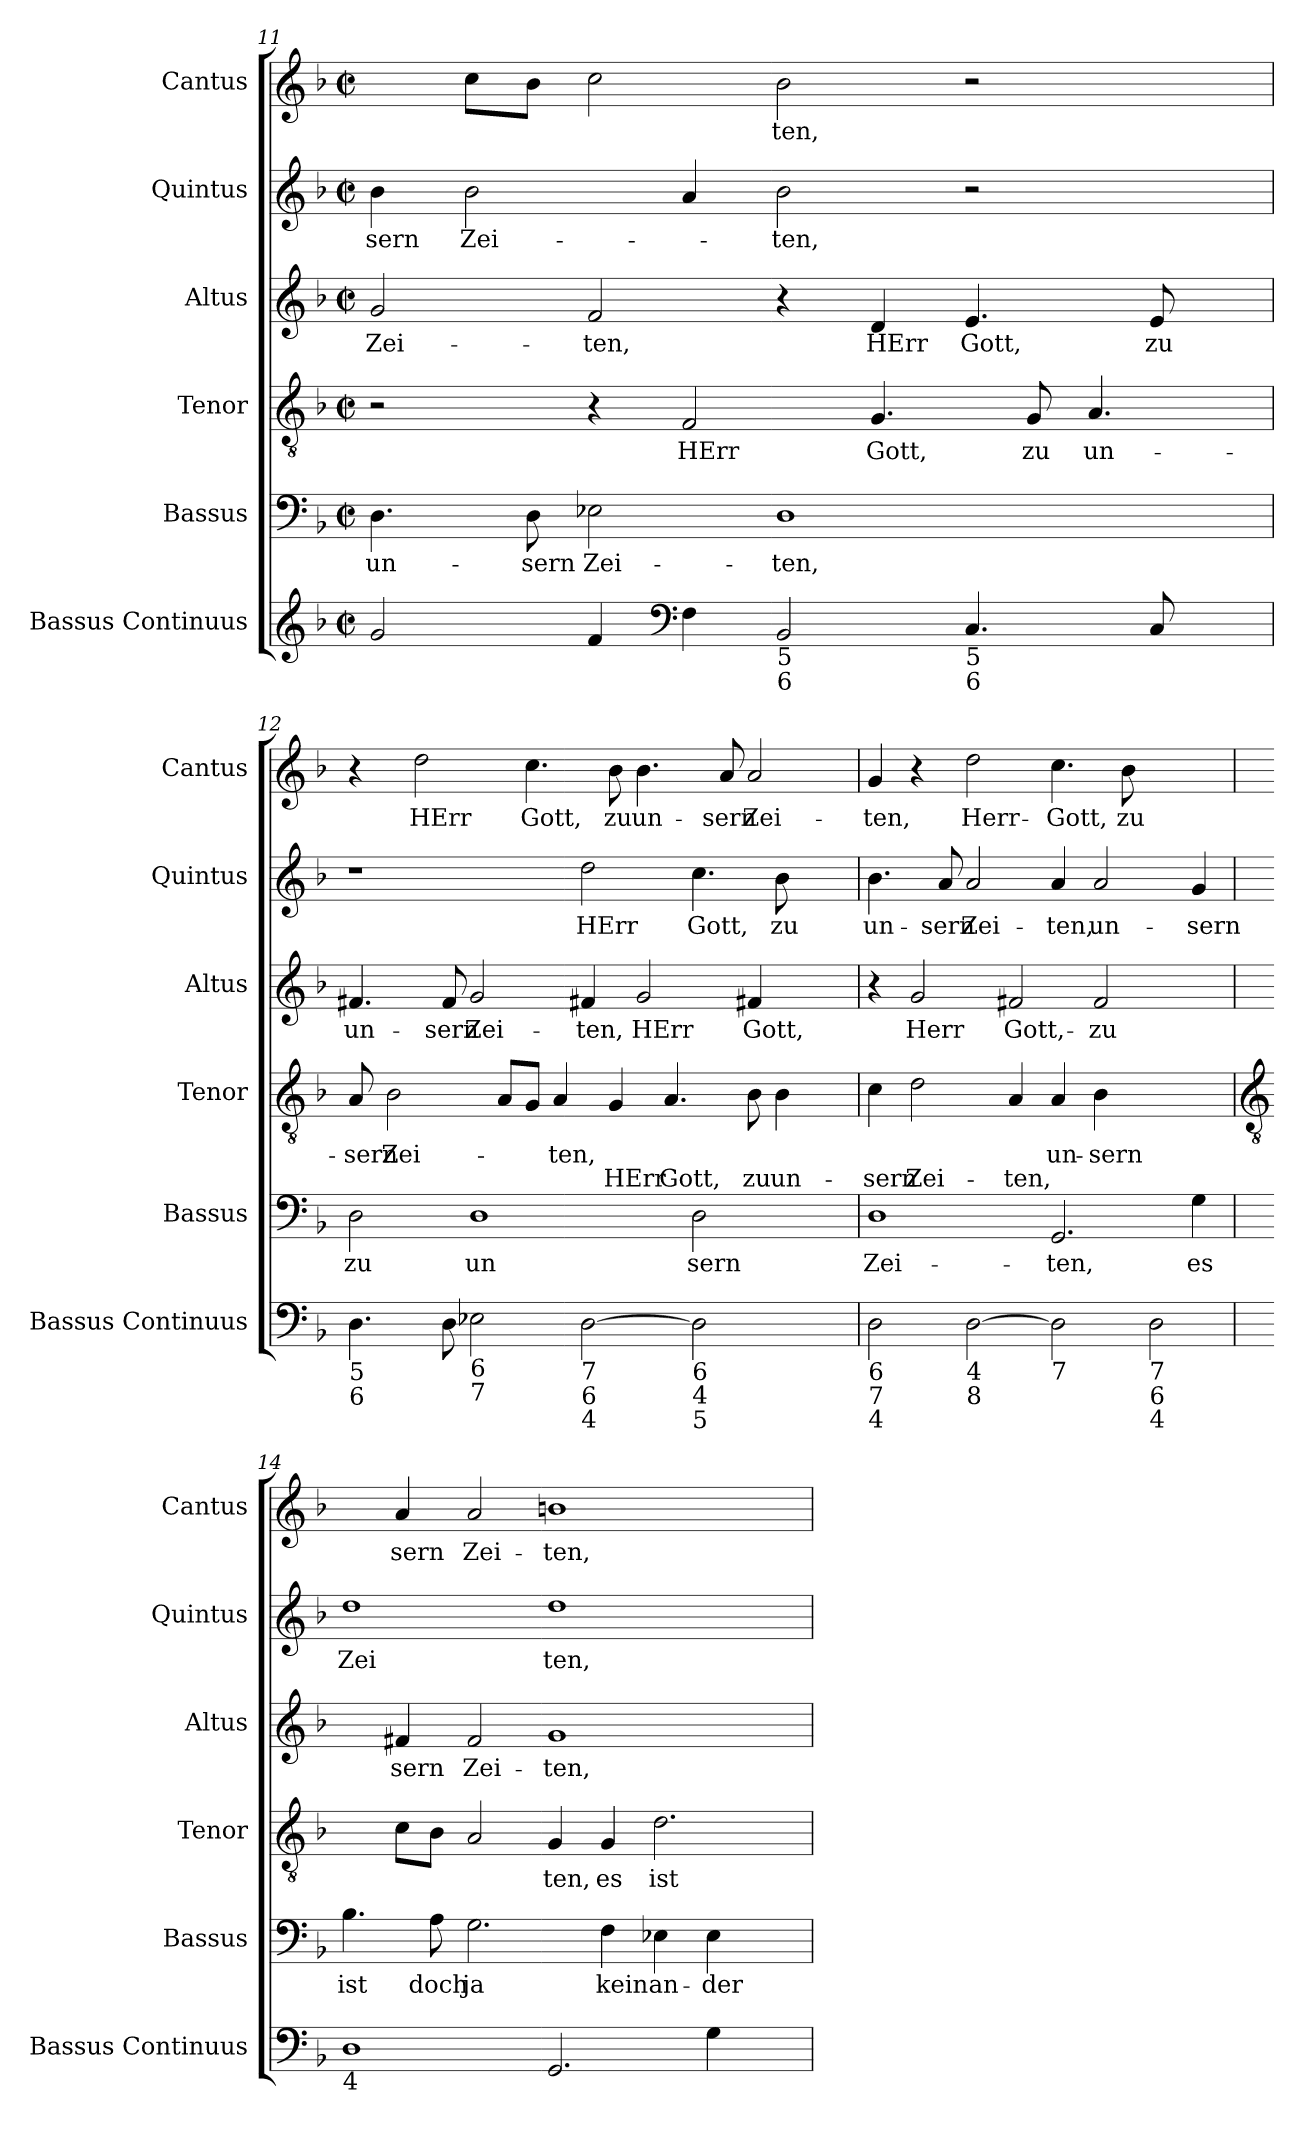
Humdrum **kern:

**kern	**kern	**text	**kern	**text	**text	**kern	**text	**kern	**text	**kern	**text
*part6	*part5	*part5	*part4	*part4	*part4	*part3	*part3	*part2	*part2	*part1	*part1
*staff6	*staff5	*staff5	*staff4	*staff4	*staff4	*staff3	*staff3	*staff2	*staff2	*staff1	*staff1
*I"Bassus Continuus	*I"Bassus	*	*I"Tenor	*	*	*I"Altus	*	*I"Quintus	*	*I"Cantus	*
*I'Bassus Continuus	*I'Bassus	*	*I'Tenor	*	*	*I'Altus	*	*I'Quintus	*	*I'Cantus	*
!!LO:LB:g=z
*clefG2	*clefF4	*	*clefGv2	*	*	*clefG2	*	*clefG2	*	*clefG2	*
*k[b-]	*k[b-]	*	*k[b-]	*	*	*k[b-]	*	*k[b-]	*	*k[b-]	*
*F:	*F:	*	*F:	*	*	*F:	*	*F:	*	*F:	*
*M4/2	*M4/2	*	*M4/2	*	*	*M4/2	*	*M4/2	*	*M4/2	*
*met(c|)	*met(c|)	*	*met(c|)	*	*	*met(c|)	*	*met(c|)	*	*met(c|)	*
=11	=11	=11	=11	=11	=11	=11	=11	=11	=11	=11	=11
!	!	!LO:LY:b	!	!	!	!	!LO:LY:b	!	!LO:LY:b	!	!
2g	4.D	un-	2r	.	.	2g	Zei-	4b-	-sern	4ddyy]	.
!	!	!	!	!	!	!	!	!	!LO:LY:b	!	!
.	.	.	.	.	.	.	.	2b-	Zei-	8ccL	.
!	!	!LO:LY:b	!	!	!	!	!	!	!	!	!
.	8D	-sern	.	.	.	.	.	.	.	8b-J	.
!	!	!LO:LY:b	!	!	!	!	!LO:LY:b	!	!	!	!
4f	2E-X	Zei-	4r	.	.	2f	-ten,	.	.	2cc	.
*clefF4	*	*	*	*	*	*	*	*	*	*	*
!	!	!	!	!LO:LY:b	!	!	!	!	!	!	!
4F	.	.	2F	HErr	.	.	.	4a	.	.	.
!LO:TX:b:t=5	!	!	!	!	!	!	!	!	!	!	!
!LO:TX:b:t=6	!	!	!	!	!	!	!	!	!	!	!
!	!	!LO:LY:b	!	!	!	!	!	!	!LO:LY:b	!	!LO:LY:b
2BB-	1D	-ten,	.	.	.	4r	.	2b-	-ten,	2b-	ten,
!	!	!	!	!LO:LY:b	!	!	!LO:LY:b	!	!	!	!
.	.	.	4.G	Gott,	.	4d	HErr	.	.	.	.
!LO:TX:b:t=5	!	!	!	!	!	!	!	!	!	!	!
!LO:TX:b:t=6	!	!	!	!	!	!	!	!	!	!	!
!	!	!	!	!	!	!	!LO:LY:b	!	!	!	!
4.C	.	.	.	.	.	4.e	Gott,	2r	.	2r	.
!	!	!	!	!LO:LY:b	!	!	!	!	!	!	!
.	.	.	8G	zu	.	.	.	.	.	.	.
!	!	!	!	!LO:LY:b	!	!	!	!	!	!	!
.	.	.	4.A	un-	.	.	.	.	.	.	.
!	!	!	!	!	!	!	!LO:LY:b	!	!	!	!
8C	.	.	.	.	.	8e	zu	.	.	.	.
8ryy	8ryy	.	.	.	.	8ryy	.	8ryy	.	8ryy	.
=12	=12	=12	=12	=12	=12	=12	=12	=12	=12	=12	=12
!LO:TX:b:t=5	!	!	!	!	!	!	!	!	!	!	!
!LO:TX:b:t=6	!	!	!	!	!	!	!	!	!	!	!
!	!	!LO:LY:b	!	!LO:LY:b	!	!	!LO:LY:b	!	!	!	!
4.D	2D	zu	8A	-sern	.	4.f#X	un-	1r	.	4r	.
!	!	!	!	!LO:LY:b	!	!	!	!	!	!	!
.	.	.	2B-	Zei-	.	.	.	.	.	.	.
!	!	!	!	!	!	!	!	!	!	!	!LO:LY:b
.	.	.	.	.	.	.	.	.	.	2dd	HErr
!	!	!	!	!	!	!	!LO:LY:b	!	!	!	!
8D	.	.	.	.	.	8f#	-sern	.	.	.	.
!LO:TX:b:t=6	!	!	!	!	!	!	!	!	!	!	!
!LO:TX:b:t=7	!	!	!	!	!	!	!	!	!	!	!
!	!	!LO:LY:b	!	!	!	!	!LO:LY:b	!	!	!	!
2E-X	1D	un	.	.	.	2g	Zei-	.	.	.	.
.	.	.	8AL	.	.	.	.	.	.	.	.
!	!	!	!	!	!	!	!	!	!	!	!LO:LY:b
.	.	.	8GJ	.	.	.	.	.	.	4.cc	Gott,
!	!	!	!	!LO:LY:b	!	!	!	!	!	!	!
.	.	.	4A	-ten,	.	.	.	.	.	.	.
!LO:TX:b:t=7	!	!	!	!	!	!	!	!	!	!	!
!LO:TX:b:t=6\n4	!	!	!	!	!	!	!	!	!	!	!
!	!	!	!	!	!	!	!LO:LY:b	!	!LO:LY:b	!	!
[2D	.	.	.	.	.	4f#X	-ten,	2dd	HErr	.	.
!	!	!	!	!	!LO:LY:b	!	!	!	!	!	!LO:LY:b
.	.	.	4G	.	HErr	.	.	.	.	8b-	zu
!	!	!	!	!	!	!	!LO:LY:b	!	!	!	!LO:LY:b
.	.	.	.	.	.	2g	HErr	.	.	4.b-	un-
!	!	!	!	!	!LO:LY:b	!	!	!	!	!	!
.	.	.	4.A	.	Gott,	.	.	.	.	.	.
!LO:TX:b:t=6\n4	!	!	!	!	!	!	!	!	!	!	!
!LO:TX:b:t=5	!	!	!	!	!	!	!	!	!	!	!
!	!	!LO:LY:b	!	!	!	!	!	!	!LO:LY:b	!	!
2D]	2D	sern	.	.	.	.	.	4.cc	Gott,	.	.
!	!	!	!	!	!	!	!	!	!	!	!LO:LY:b
.	.	.	.	.	.	.	.	.	.	8a	-sern
!	!	!	!	!	!LO:LY:b	!	!LO:LY:b	!	!	!	!LO:LY:b
.	.	.	8B-	.	zu	4f#X	Gott,	.	.	2a	Zei-
!	!	!	!	!	!LO:LY:b	!	!	!	!LO:LY:b	!	!
.	.	.	4B-	.	un-	.	.	8b-	zu	.	.
4ryy	4ryy	.	.	.	.	4ryy	.	4ryy	.	.	.
.	.	.	8ryy	.	.	.	.	.	.	.	.
!!LO:LB:g=z
=13	=13	=13	=13	=13	=13	=13	=13	=13	=13	=13	=13
!LO:TX:b:t=6	!	!	!	!	!	!	!	!	!	!	!
!LO:TX:b:t=7\n4	!	!	!	!	!	!	!	!	!	!	!
!	!	!LO:LY:b	!	!	!LO:LY:b	!	!	!	!LO:LY:b	!	!LO:LY:b
2D	1D	Zei-	4c	.	-sern	4r	.	4.b-	un-	4g	-ten,
!	!	!	!	!	!LO:LY:b	!	!LO:LY:b	!	!	!	!
.	.	.	2d	.	Zei-	2g	Herr	.	.	4r	.
!	!	!	!	!	!	!	!	!	!LO:LY:b	!	!
.	.	.	.	.	.	.	.	8a	-sern	.	.
!LO:TX:b:t=4	!	!	!	!	!	!	!	!	!	!	!
!LO:TX:b:t=8	!	!	!	!	!	!	!	!	!	!	!
!	!	!	!	!	!	!	!	!	!LO:LY:b	!	!LO:LY:b
[2D	.	.	.	.	.	.	.	2a	Zei-	2dd	Herr-
!	!	!	!	!	!LO:LY:b	!	!LO:LY:b	!	!	!	!
.	.	.	4A	.	-ten,	2f#X	Gott,-	.	.	.	.
!LO:TX:b:t=7	!	!	!	!	!	!	!	!	!	!	!
!	!	!LO:LY:b	!	!LO:LY:b	!	!	!	!	!LO:LY:b	!	!LO:LY:b
2D]	2.GG	-ten,	4A	un-	.	.	.	4a	-ten,	4.cc	-Gott,
!	!	!	!	!LO:LY:b	!	!	!LO:LY:b	!	!LO:LY:b	!	!
.	.	.	4B-	-sern	.	2f#	-zu	2a	un-	.	.
!	!	!	!	!	!	!	!	!	!	!	!LO:LY:b
.	.	.	.	.	.	.	.	.	.	8b-	zu
!LO:TX:b:t=7	!	!	!	!	!	!	!	!	!	!	!
!LO:TX:b:t=6\n4	!	!	!	!	!	!	!	!	!	!	!
!	!	!	!	!LO:LY:b	!	!	!	!	!	!	!LO:LY:b
2D	.	.	[4dyy	Zei	.	.	.	.	.	[4b-yy	un
!	!	!LO:LY:b	!	!	!	!	!LO:LY:b	!	!LO:LY:b	!	!
.	4G	es	4ryy	.	.	[4gyy	un	4g	-sern	4ryy	.
!!LO:LB:g=z
=14	=14	=14	=14	=14	=14	=14	=14	=14	=14	=14	=14
*	*	*	*clefGv2	*	*	*	*	*	*	*	*
!LO:TX:b:t=4	!	!	!	!	!	!	!	!	!	!	!
!	!	!LO:LY:b	!	!	!	!	!	!	!LO:LY:b	!	!
1D	4.B-	ist	4dyy]	.	.	4gyy]	.	1dd	Zei	4b-yy]	.
!	!	!	!	!	!	!	!LO:LY:b	!	!	!	!LO:LY:b
.	.	.	8cL	.	.	4f#X	sern	.	.	4a	sern
!	!	!LO:LY:b	!	!	!	!	!	!	!	!	!
.	8A	doch	8B-J	.	.	.	.	.	.	.	.
!	!	!LO:LY:b	!	!	!	!	!LO:LY:b	!	!	!	!LO:LY:b
.	2.G	ja	2A	.	.	2f#	Zei-	.	.	2a	Zei-
!	!	!	!	!LO:LY:b	!	!	!LO:LY:b	!	!LO:LY:b	!	!LO:LY:b
2.GG	.	.	4G	ten,	.	1g	-ten,	1dd	ten,	1bn	-ten,
!	!	!LO:LY:b	!	!LO:LY:b	!	!	!	!	!	!	!
.	4F	kein	4G	es	.	.	.	.	.	.	.
!	!	!LO:LY:b	!	!LO:LY:b	!	!	!	!	!	!	!
.	4E-X	an-	2.d	ist	.	.	.	.	.	.	.
!	!	!LO:LY:b	!	!	!	!	!	!	!	!	!
4G	4E-	-der	.	.	.	.	.	.	.	.	.
4ryy	4ryy	.	.	.	.	4ryy	.	4ryy	.	4ryy	.
=	=	=	=	=	=	=	=	=	=	=	=
*-	*-	*-	*-	*-	*-	*-	*-	*-	*-	*-	*-
